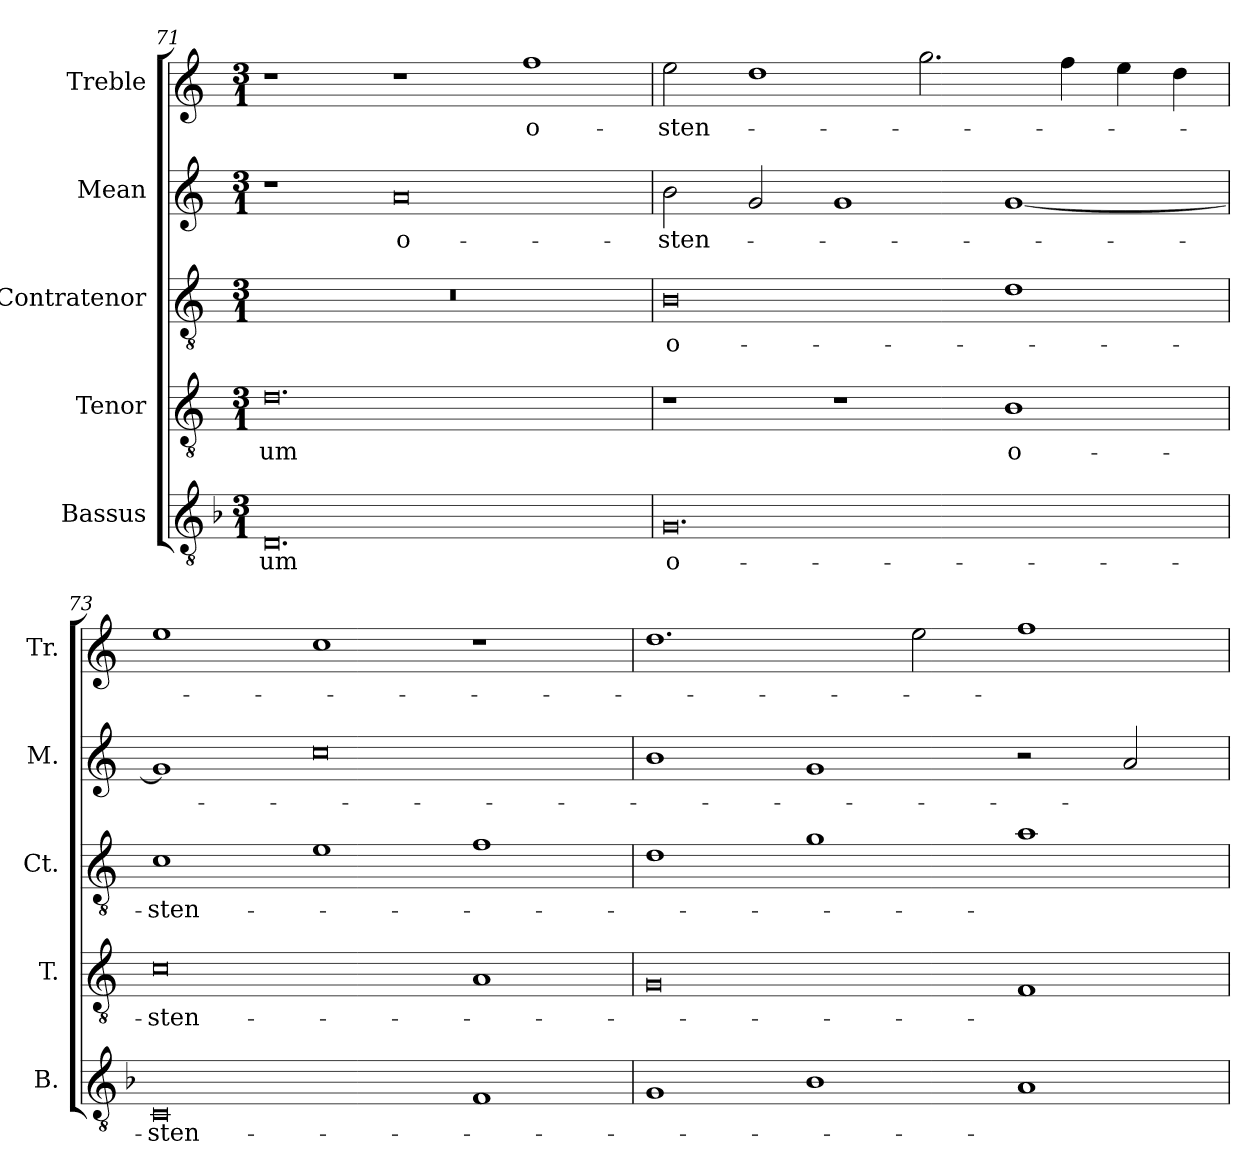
**kern	**text	**kern	**text	**kern	**text	**kern	**text	**kern	**text
*part5	*part5	*part4	*part4	*part3	*part3	*part2	*part2	*part1	*part1
*staff5	*staff5	*staff4	*staff4	*staff3	*staff3	*staff2	*staff2	*staff1	*staff1
*I"Bassus	*	*I"Tenor	*	*I"Contratenor	*	*I"Mean	*	*I"Treble	*
*I'B.	*	*I'T.	*	*I'Ct.	*	*I'M.	*	*I'Tr.	*
!!LO:LB:g=z
*clefGv2	*	*clefGv2	*	*clefGv2	*	*clefG2	*	*clefG2	*
*ITrd7c12	*	*ITrd7c12	*	*ITrd7c12	*	*	*	*	*
*k[b-]	*	*k[]	*	*k[]	*	*k[]	*	*k[]	*
*F:	*	*	*	*C:	*	*C:	*	*C:	*
*M3/1	*	*M3/1	*	*M3/1	*	*M3/1	*	*M3/1	*
=71	=71	=71	=71	=71	=71	=71	=71	=71	=71
!	!LO:LY:b:color=#000000	!	!	!	!	!	!	!	!
!	!	!	!LO:LY:b:color=#000000	!LO:N:vis=1	!	!	!	!	!
0.DDi	-um	0.Di	-um	0.r	.	1r	.	1r	.
!	!	!	!	!	!	!	!LO:LY:b:color=#000000	!	!
.	.	.	.	.	.	0ai	o-	1r	.
!	!	!	!	!	!	!	!	!	!LO:LY:b:color=#000000
.	.	.	.	.	.	.	.	1ffi	o-
=72`	=72`	=72`	=72`	=72`	=72`	=72`	=72`	=72`	=72`
!	!LO:LY:b:color=#000000	!	!	!	!	!	!	!	!
!	!	!	!	!	!LO:LY:b:color=#000000	!	!	!	!
!	!	!	!	!	!	!	!LO:LY:b:color=#000000	!	!
!	!	!	!	!	!	!	!	!	!LO:LY:b:color=#000000
0.GGi	o-	1r	.	0BBi	o-	2bi\	-sten-	2eei\	-sten-
.	.	.	.	.	.	2gi/	.	1ddi	.
.	.	1r	.	.	.	1gi	.	.	.
.	.	.	.	.	.	.	.	2.ggi\	.
!	!	!	!LO:LY:b:color=#000000	!	!	!	!	!	!
.	.	1BBi	o-	1Di	.	[<1gi	.	.	.
.	.	.	.	.	.	.	.	4ffi\	.
.	.	.	.	.	.	.	.	4eei\	.
.	.	.	.	.	.	.	.	4ddi\	.
=73`	=73`	=73`	=73`	=73`	=73`	=73`	=73`	=73`	=73`
!	!LO:LY:b:color=#000000	!	!	!	!	!	!	!	!
!	!	!	!LO:LY:b:color=#000000	!	!	!	!	!	!
!	!	!	!	!	!LO:LY:b:color=#000000	!	!	!	!
0CCi	-sten-	0Ci	-sten-	1Ci	-sten-	1gi]	.	1eei	.
.	.	.	.	1Ei	.	0cci	.	1cci	.
1FFi	.	1AAi	.	1Fi	.	.	.	1r	.
=74`	=74`	=74`	=74`	=74`	=74`	=74`	=74`	=74`	=74`
1GGi	.	0GGi	.	1Di	.	1bi	.	1.ddi	.
1BB-i	.	.	.	1Gi	.	1gi	.	.	.
.	.	.	.	.	.	.	.	2eei\	.
1AAi	.	1FFi	.	1Ai	.	2r	.	1ffi	.
.	.	.	.	.	.	2ai/	.	.	.
=`	=`	=`	=`	=`	=`	=`	=`	=`	=`
*-	*-	*-	*-	*-	*-	*-	*-	*-	*-
